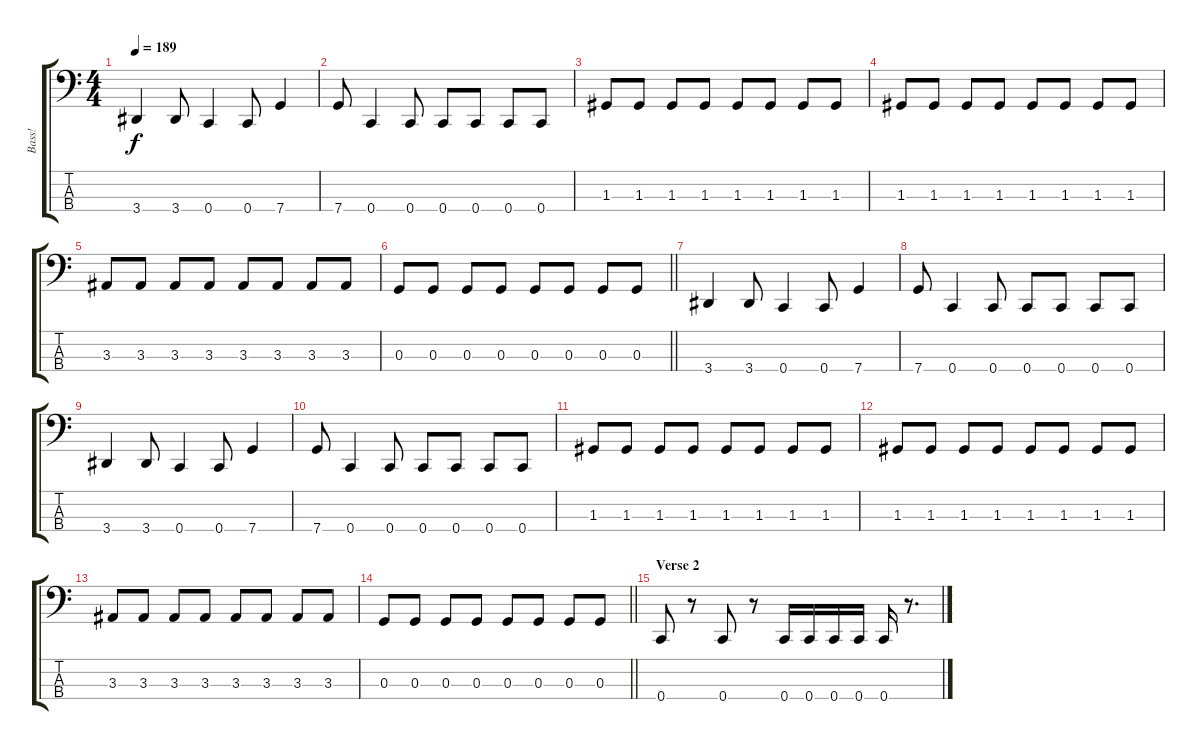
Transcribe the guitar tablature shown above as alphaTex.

\track ("Bass!" "Bass!") {instrument electricbassfinger}
\staff {score tabs}
\tuning (F2 C2 G1 C1) {hide}
\ts (4 4)
\tempo 189
\clef f4
\ks c
3.4.4{dy f} 3.4.8 0.4.4 0.4.8 7.4.4 |
7.4.8 0.4.4 0.4.8 0.4.8 0.4.8 0.4.8 0.4.8 |
1.3.8 1.3.8 1.3.8 1.3.8 1.3.8 1.3.8 1.3.8 1.3.8 |
1.3.8 1.3.8 1.3.8 1.3.8 1.3.8 1.3.8 1.3.8 1.3.8 |
3.3.8 3.3.8 3.3.8 3.3.8 3.3.8 3.3.8 3.3.8 3.3.8 |
\barLineRight lightlight
0.3.8 0.3.8 0.3.8 0.3.8 0.3.8 0.3.8 0.3.8 0.3.8 |
3.4.4 3.4.8 0.4.4 0.4.8 7.4.4 |
7.4.8 0.4.4 0.4.8 0.4.8 0.4.8 0.4.8 0.4.8 |
3.4.4 3.4.8 0.4.4 0.4.8 7.4.4 |
7.4.8 0.4.4 0.4.8 0.4.8 0.4.8 0.4.8 0.4.8 |
1.3.8 1.3.8 1.3.8 1.3.8 1.3.8 1.3.8 1.3.8 1.3.8 |
1.3.8 1.3.8 1.3.8 1.3.8 1.3.8 1.3.8 1.3.8 1.3.8 |
3.3.8 3.3.8 3.3.8 3.3.8 3.3.8 3.3.8 3.3.8 3.3.8 |
\barLineRight lightlight
0.3.8 0.3.8 0.3.8 0.3.8 0.3.8 0.3.8 0.3.8 0.3.8 |
\section ("" "Verse 2")
0.4.8 r.8 0.4.8 r.8 0.4.16 0.4.16 0.4.16 0.4.16 0.4.16 r.8{d}
